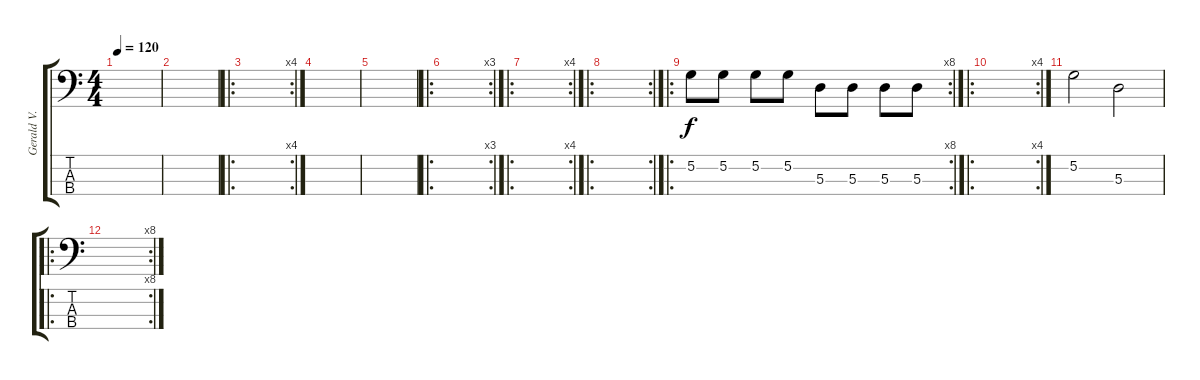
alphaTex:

\track ("Gerald V. Casale" "Gerald V. ") {instrument synthbass1}
\staff {score tabs}
\tuning (G2 D2 A1 E1) {hide}
\ts (4 4)
\tempo 120
\clef f4
\ks c
|
|
\ro
\rc 4
|
|
|
\ro
\rc 3
|
\ro
\rc 4
|
\ro
\rc 2
|
\ro
\rc 8
5.2.8 5.2.8 5.2.8 5.2.8 5.3.8 5.3.8 5.3.8 5.3.8 |
\ro
\rc 4
|
5.2.2 5.3.2 |
\ro
\rc 8
